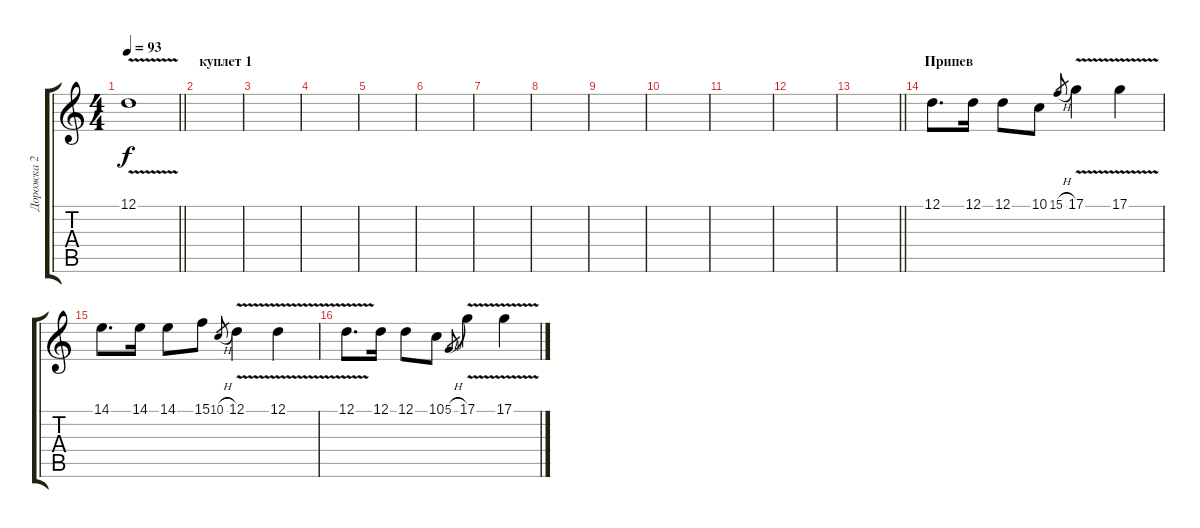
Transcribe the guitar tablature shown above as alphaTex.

\track ("Дорожка 2" "Дорожка 2") {instrument flute}
\staff {score tabs}
\tuning (D4 A3 F3 C3 G2 D2) {hide}
\ts (4 4)
\tempo 93
\clef g2
\barLineRight lightlight
\ks c
12.1{v}.1{dy f} |
\section ("" "куплет 1")
|
|
|
|
|
|
|
|
|
|
|
\barLineRight lightlight
|
\section ("" "Припев")
12.1.8{d} 12.1.16 12.1.8 10.1.8 15.1{h}.8{gr} 17.1{v}.4 17.1{v}.4 |
14.1.8{d} 14.1.16 14.1.8 15.1.8 10.1{h}.8{gr} 12.1{v}.4 12.1{v}.4 |
12.1{v}.8{d} 12.1.16 12.1.8 10.1.8 5.1{h}.8{gr} 17.1{v}.4 17.1{v}.4
